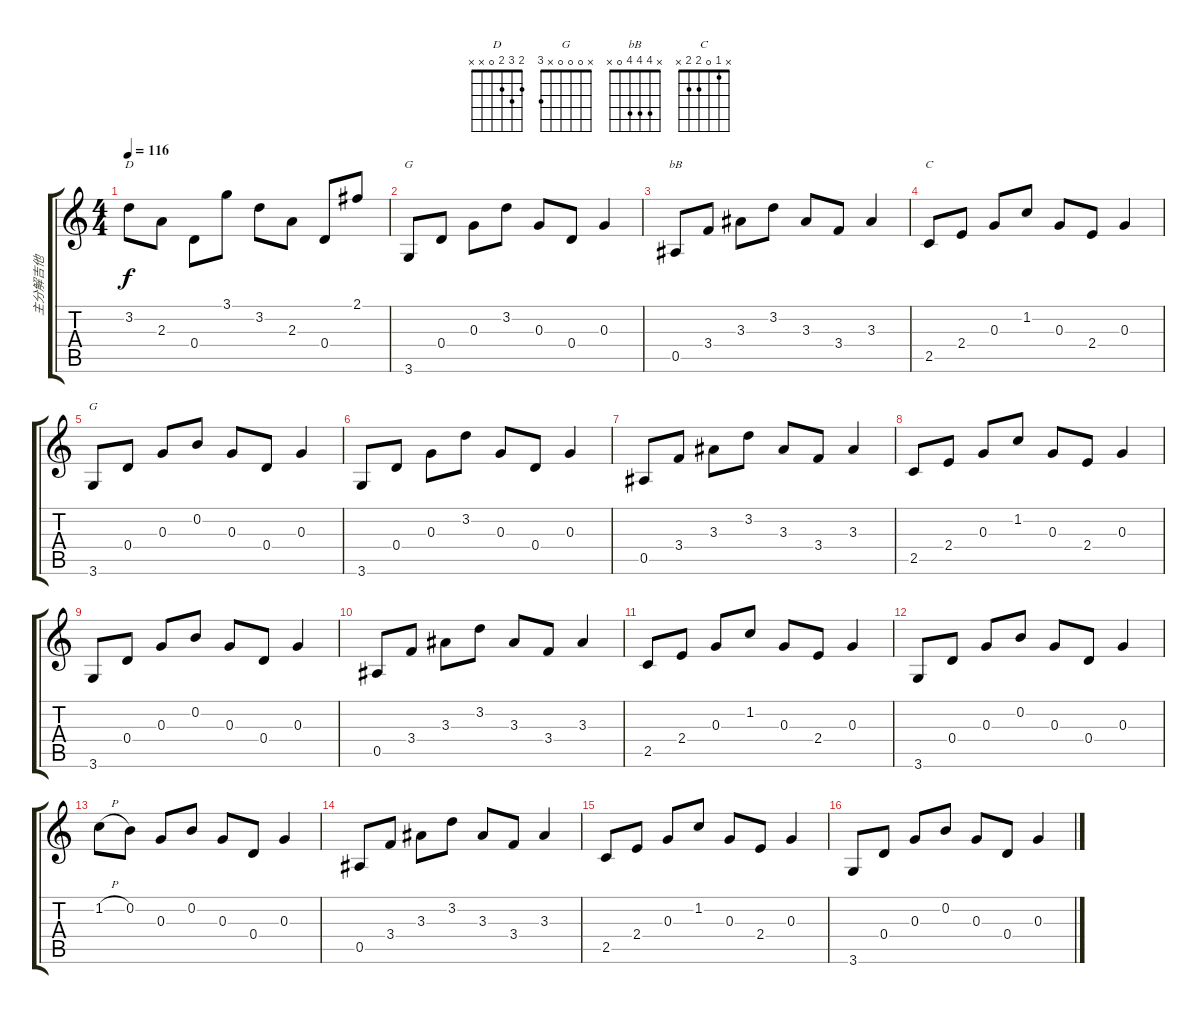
\track ("主分解吉他" "主分解吉他") {instrument acousticguitarsteel}
\staff {score tabs}
\tuning (E4 B3 G3 D3 Bb2 E2) {hide}
\chord ("D" 2 3 2 0 x x)
\chord ("G" x 3 0 0 x 3)
\chord ("bB" x 4 4 4 0 x)
\chord ("C" x 1 0 2 2 x)
\chord ("G" x 0 0 0 x 3)
\ts (4 4)
\tempo 116
\clef g2
\ks c
3.2.8{ch "D" dy f} 2.3.8 0.4.8 3.1.8 3.2.8 2.3.8 0.4.8 2.1.8 |
3.6.8{ch "G"} 0.4.8 0.3.8 3.2.8 0.3.8 0.4.8 0.3.4 |
0.5.8{ch "bB"} 3.4.8 3.3.8 3.2.8 3.3.8 3.4.8 3.3.4 |
2.5.8{ch "C"} 2.4.8 0.3.8 1.2.8 0.3.8 2.4.8 0.3.4 |
3.6.8{ch "G"} 0.4.8 0.3.8 0.2.8 0.3.8 0.4.8 0.3.4 |
3.6.8 0.4.8 0.3.8 3.2.8 0.3.8 0.4.8 0.3.4 |
0.5.8 3.4.8 3.3.8 3.2.8 3.3.8 3.4.8 3.3.4 |
2.5.8 2.4.8 0.3.8 1.2.8 0.3.8 2.4.8 0.3.4 |
3.6.8 0.4.8 0.3.8 0.2.8 0.3.8 0.4.8 0.3.4 |
0.5.8 3.4.8 3.3.8 3.2.8 3.3.8 3.4.8 3.3.4 |
2.5.8 2.4.8 0.3.8 1.2.8 0.3.8 2.4.8 0.3.4 |
3.6.8 0.4.8 0.3.8 0.2.8 0.3.8 0.4.8 0.3.4 |
1.2{h}.8 0.2.8 0.3.8 0.2.8 0.3.8 0.4.8 0.3.4 |
0.5.8 3.4.8 3.3.8 3.2.8 3.3.8 3.4.8 3.3.4 |
2.5.8 2.4.8 0.3.8 1.2.8 0.3.8 2.4.8 0.3.4 |
3.6.8 0.4.8 0.3.8 0.2.8 0.3.8 0.4.8 0.3.4
